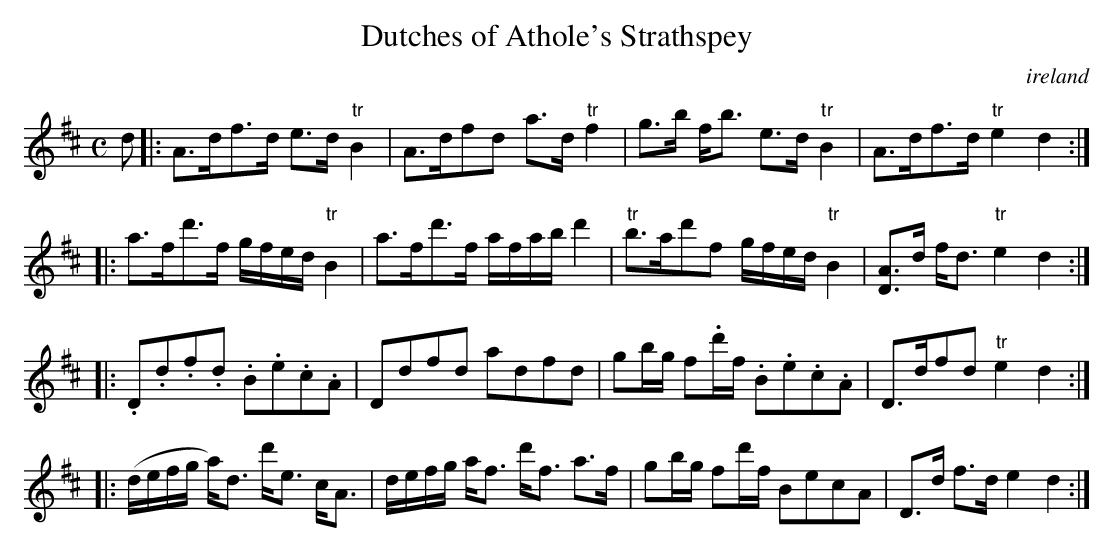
X:1
T:Dutches of Athole's Strathspey
O:ireland
M:C
K:D
d|:\
A>df>d e>d "tr"B2| A>dfd a>d "tr"f2|\
g>b f<b e>d"tr"B2| A>df>d "tr"e2d2::
a>fd'>f g/f/e/d/ "tr"B2| a>fd'>f a/f/a/b/d'2|\
"tr"b>ad'f g/f/e/d/ "tr"B2| [AD]>d f<d "tr"e2d2::
.D.d.f.d .B.e.c.A| Ddfd adfd| \
gb/g/ f.d'/f/ .B.e.c.A | D>dfd "tr"e2d2::
(d/e/f/g/ a)<d d'<e c<A| d/e/f/g/ a<f d'<f a>f|\
gb/g/ fd'/f/ BecA| D>d f>d e2d2:|
